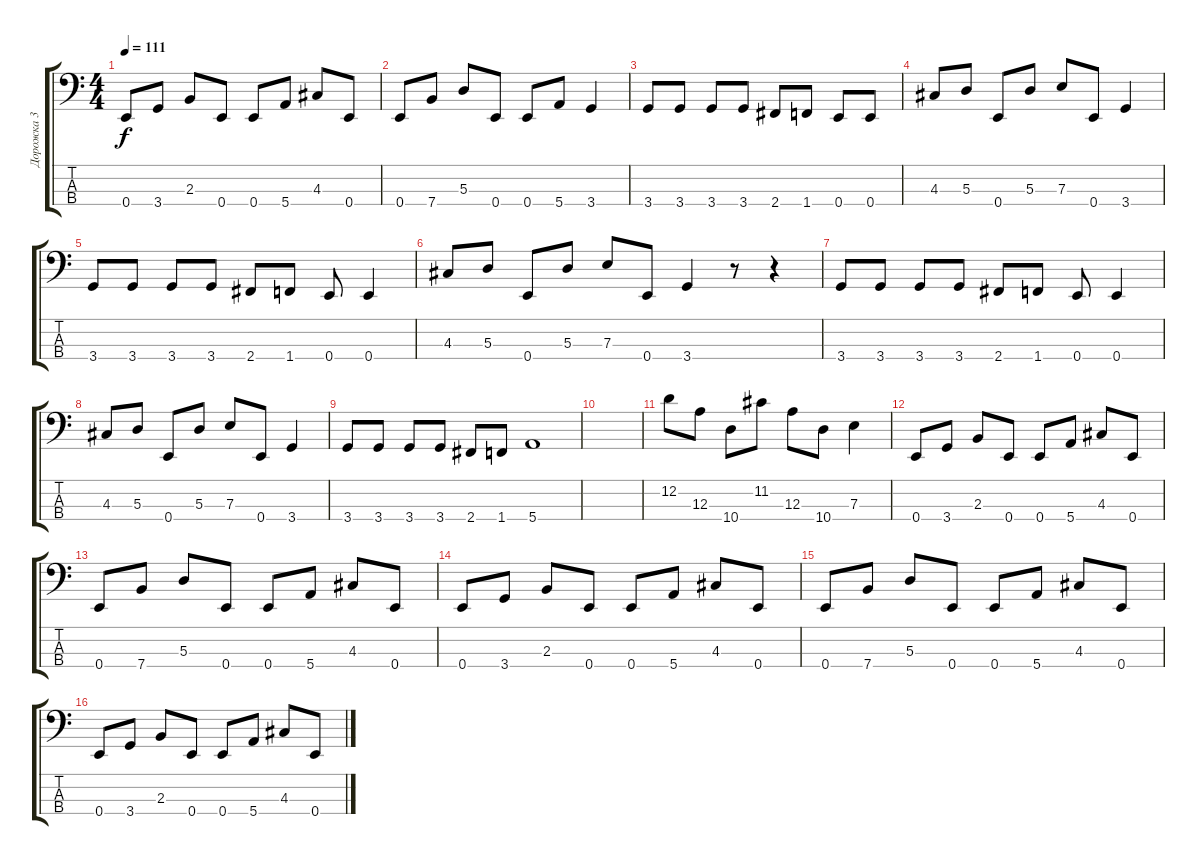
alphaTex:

\track ("Дорожка 3" "Дорожка 3") {instrument electricbassfinger}
\staff {score tabs}
\tuning (G2 D2 A1 E1) {hide}
\ts (4 4)
\tempo 111
\clef f4
\ks c
0.4.8{dy f} 3.4.8 2.3.8 0.4.8 0.4.8 5.4.8 4.3.8 0.4.8 |
0.4.8 7.4.8 5.3.8 0.4.8 0.4.8 5.4.8 3.4.4 |
3.4.8 3.4.8 3.4.8 3.4.8 2.4.8 1.4.8 0.4.8 0.4.8 |
4.3.8 5.3.8 0.4.8 5.3.8 7.3.8 0.4.8 3.4.4 |
3.4.8 3.4.8 3.4.8 3.4.8 2.4.8 1.4.8 0.4.8 0.4.4 |
4.3.8 5.3.8 0.4.8 5.3.8 7.3.8 0.4.8 3.4.4 r.8 r.4 |
3.4.8 3.4.8 3.4.8 3.4.8 2.4.8 1.4.8 0.4.8 0.4.4 |
4.3.8 5.3.8 0.4.8 5.3.8 7.3.8 0.4.8 3.4.4 |
3.4.8 3.4.8 3.4.8 3.4.8 2.4.8 1.4.8 5.4.1 |
|
12.2.8 12.3.8 10.4.8 11.2.8 12.3.8 10.4.8 7.3.4 |
0.4.8 3.4.8 2.3.8 0.4.8 0.4.8 5.4.8 4.3.8 0.4.8 |
0.4.8 7.4.8 5.3.8 0.4.8 0.4.8 5.4.8 4.3.8 0.4.8 |
0.4.8 3.4.8 2.3.8 0.4.8 0.4.8 5.4.8 4.3.8 0.4.8 |
0.4.8 7.4.8 5.3.8 0.4.8 0.4.8 5.4.8 4.3.8 0.4.8 |
0.4.8 3.4.8 2.3.8 0.4.8 0.4.8 5.4.8 4.3.8 0.4.8
